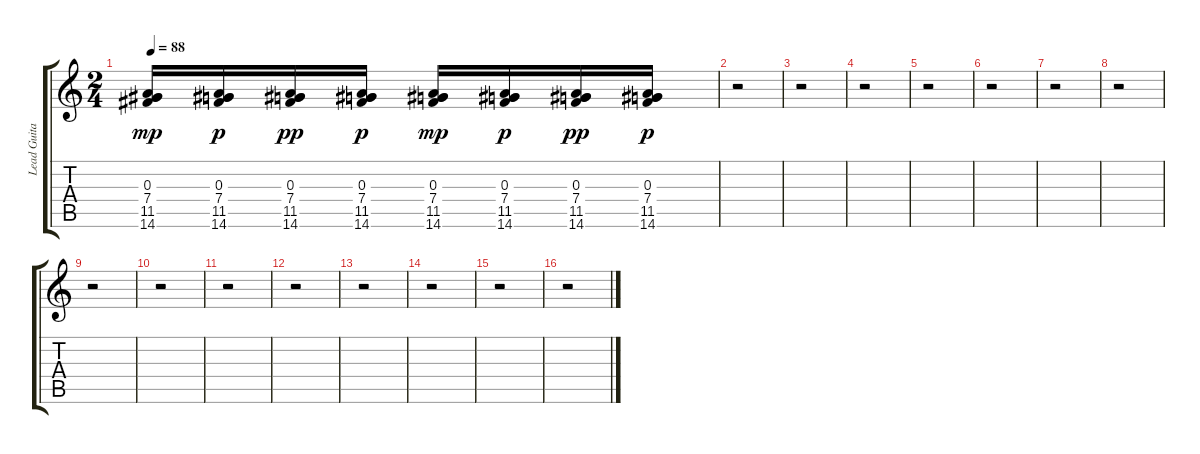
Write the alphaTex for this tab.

\track ("Lead Guitar" "Lead Guita") {instrument acousticguitarnylon}
\staff {score tabs}
\tuning (E4 B3 G3 D3 A2 E2) {hide}
\ts (2 4)
\tempo 88
\clef g2
\ks c
(0.3 7.4 11.5 14.6).16{dy mp} (0.3 7.4 11.5 14.6).16{dy p} (0.3 7.4 11.5 14.6).16{dy pp} (0.3 7.4 11.5 14.6).16{dy p} (0.3 7.4 11.5 14.6).16{dy mp} (0.3 7.4 11.5 14.6).16{dy p} (0.3 7.4 11.5 14.6).16{dy pp} (0.3 7.4 11.5 14.6).16{dy p} |
r.2 |
r.2 |
r.2 |
r.2 |
r.2 |
r.2 |
r.2 |
r.2 |
r.2 |
r.2 |
r.2 |
r.2 |
r.2 |
r.2 |
r.2
